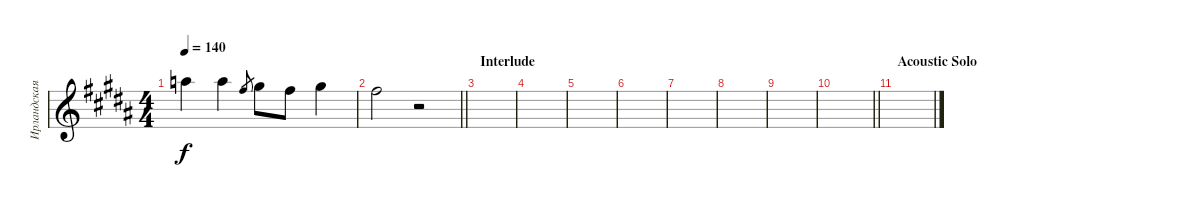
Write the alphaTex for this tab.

\track ("Ирландская флейта" "Ирландская") {instrument flute}
\staff {score}
\tuning (E5 B4 G4 D4 A3 E3) {hide}
\ts (4 4)
\tempo 140
\clef g2
\ks g#minor
10.2.4{dy f} 10.2.4 7.2.8{gr} 9.2.8 7.2.8 9.2.4 |
\barLineRight lightlight
7.2.2 r.2 |
\section ("" "Interlude")
|
|
|
|
|
|
|
\barLineRight lightlight
|
\section ("" "Acoustic Solo")
